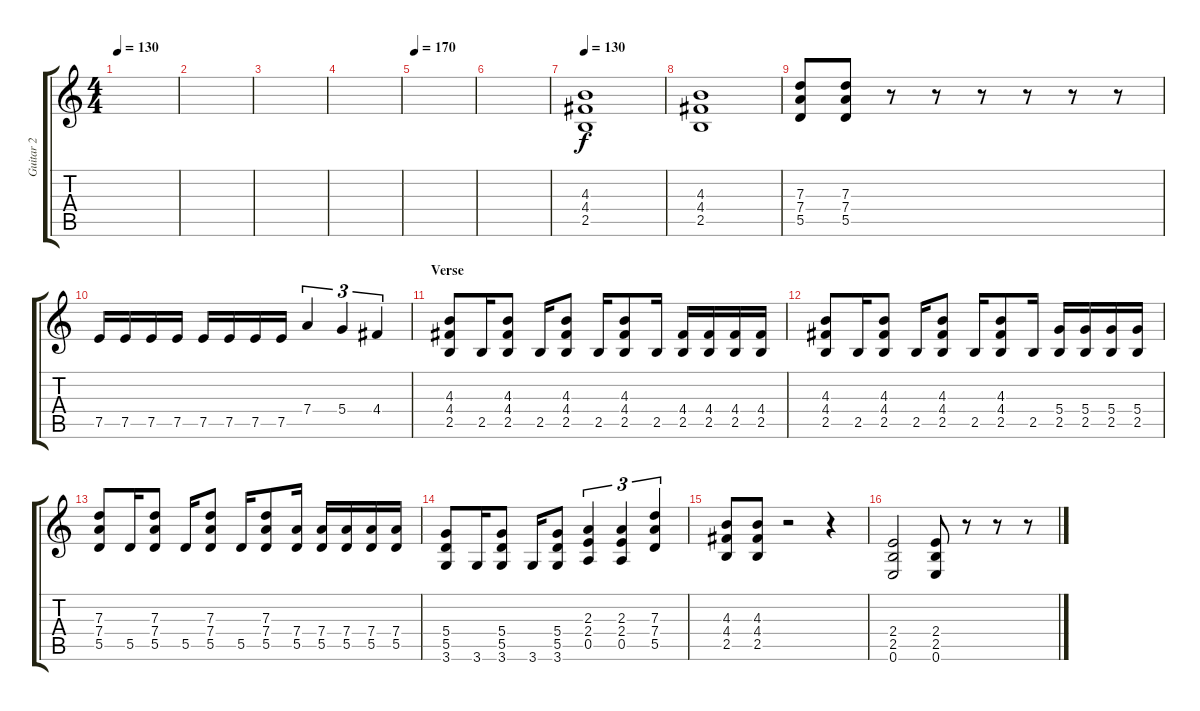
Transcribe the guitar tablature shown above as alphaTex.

\track ("Guitar 2" "Guitar 2") {instrument distortionguitar}
\staff {score tabs}
\tuning (E4 B3 G3 D3 A2 E2) {hide}
\ts (4 4)
\tempo 130
\clef g2
\ks c
|
|
|
|
\tempo 170
|
|
\tempo 130
(4.3 4.4 2.5).1 |
(4.3 4.4 2.5).1 |
(7.3 7.4 5.5).8 (7.3 7.4 5.5).8 r.8 r.8 r.8 r.8 r.8 r.8 |
7.5.16 7.5.16 7.5.16 7.5.16 7.5.16 7.5.16 7.5.16 7.5.16 7.4.4{tu (3 2)} 5.4.4{tu (3 2)} 4.4.4{tu (3 2)} |
\section ("" "Verse")
(4.3 4.4 2.5).8 2.5.16 (4.3 4.4 2.5).8 2.5.16 (4.3 4.4 2.5).8 2.5.16 (4.3 4.4 2.5).8 2.5.16 (4.4 2.5).16 (4.4 2.5).16 (4.4 2.5).16 (4.4 2.5).16 |
(4.3 4.4 2.5).8 2.5.16 (4.3 4.4 2.5).8 2.5.16 (4.3 4.4 2.5).8 2.5.16 (4.3 4.4 2.5).8 2.5.16 (5.4 2.5).16 (5.4 2.5).16 (5.4 2.5).16 (5.4 2.5).16 |
(7.3 7.4 5.5).8 5.5.16 (7.3 7.4 5.5).8 5.5.16 (7.3 7.4 5.5).8 5.5.16 (7.3 7.4 5.5).8 (7.4 5.5).16 (7.4 5.5).16 (7.4 5.5).16 (7.4 5.5).16 (7.4 5.5).16 |
(5.4 5.5 3.6).8 3.6.16 (5.4 5.5 3.6).8 3.6.16 (5.4 5.5 3.6).8 (2.3 2.4 0.5).4{tu (3 2)} (2.3 2.4 0.5).4{tu (3 2)} (7.3 7.4 5.5).4{tu (3 2)} |
(4.3 4.4 2.5).8 (4.3 4.4 2.5).8 r.2 r.4 |
(2.4 2.5 0.6).2 (2.4 2.5 0.6).8 r.8 r.8 r.8
